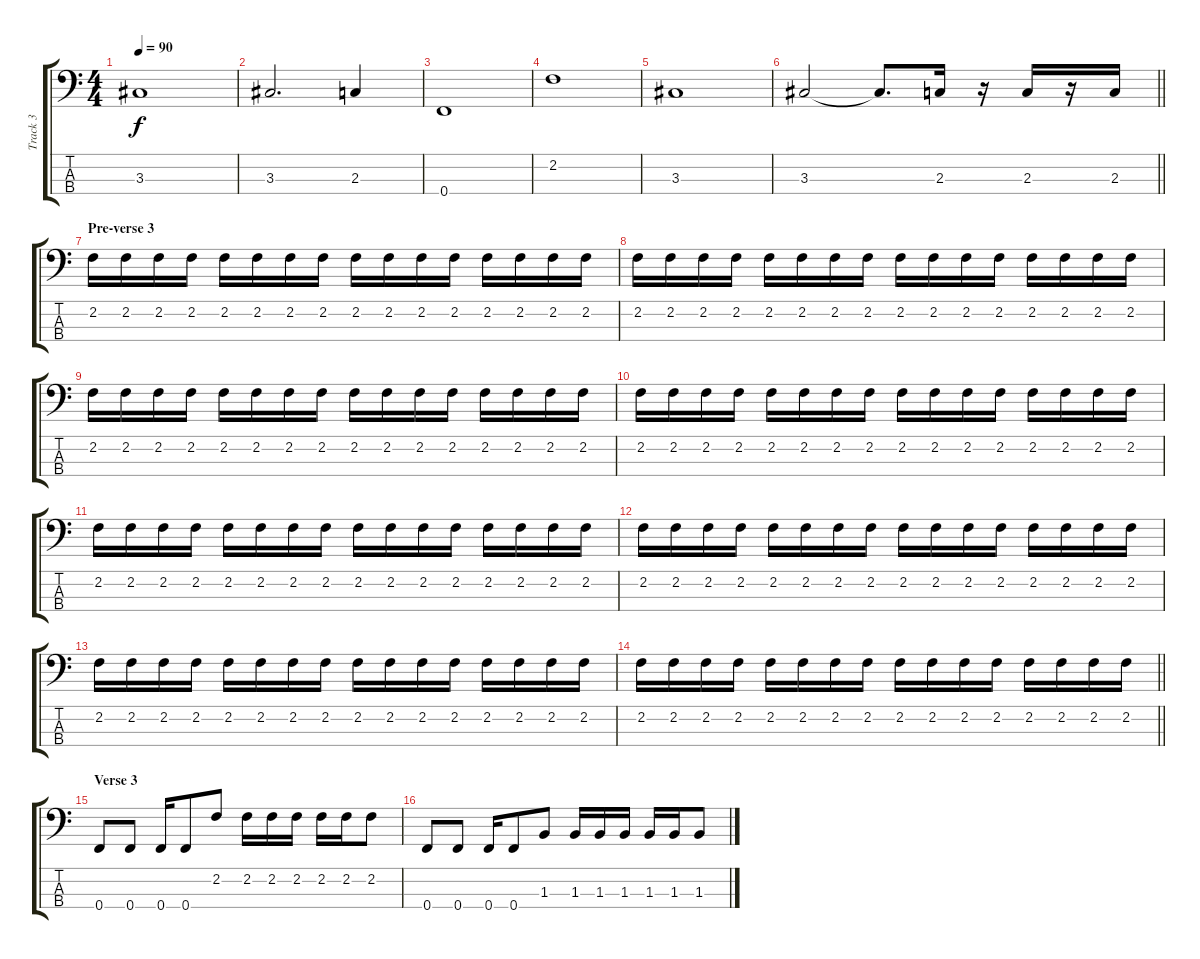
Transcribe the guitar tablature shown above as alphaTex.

\track ("Track 3" "Track 3") {instrument electricbassfinger}
\staff {score tabs}
\tuning (Ab2 Eb2 Bb1 F1) {hide}
\ts (4 4)
\tempo 90
\clef f4
\ks c
3.3.1{dy f} |
3.3.2{d} 2.3.4 |
0.4.1 |
2.2.1 |
3.3.1 |
\barLineRight lightlight
3.3.2 3.3{t}.8{d} 2.3.16 r.16 2.3.16 r.16 2.3.16 |
\section ("" "Pre-verse 3")
2.2.16 2.2.16 2.2.16 2.2.16 2.2.16 2.2.16 2.2.16 2.2.16 2.2.16 2.2.16 2.2.16 2.2.16 2.2.16 2.2.16 2.2.16 2.2.16 |
2.2.16 2.2.16 2.2.16 2.2.16 2.2.16 2.2.16 2.2.16 2.2.16 2.2.16 2.2.16 2.2.16 2.2.16 2.2.16 2.2.16 2.2.16 2.2.16 |
2.2.16 2.2.16 2.2.16 2.2.16 2.2.16 2.2.16 2.2.16 2.2.16 2.2.16 2.2.16 2.2.16 2.2.16 2.2.16 2.2.16 2.2.16 2.2.16 |
2.2.16 2.2.16 2.2.16 2.2.16 2.2.16 2.2.16 2.2.16 2.2.16 2.2.16 2.2.16 2.2.16 2.2.16 2.2.16 2.2.16 2.2.16 2.2.16 |
2.2.16 2.2.16 2.2.16 2.2.16 2.2.16 2.2.16 2.2.16 2.2.16 2.2.16 2.2.16 2.2.16 2.2.16 2.2.16 2.2.16 2.2.16 2.2.16 |
2.2.16 2.2.16 2.2.16 2.2.16 2.2.16 2.2.16 2.2.16 2.2.16 2.2.16 2.2.16 2.2.16 2.2.16 2.2.16 2.2.16 2.2.16 2.2.16 |
2.2.16 2.2.16 2.2.16 2.2.16 2.2.16 2.2.16 2.2.16 2.2.16 2.2.16 2.2.16 2.2.16 2.2.16 2.2.16 2.2.16 2.2.16 2.2.16 |
\barLineRight lightlight
2.2.16 2.2.16 2.2.16 2.2.16 2.2.16 2.2.16 2.2.16 2.2.16 2.2.16 2.2.16 2.2.16 2.2.16 2.2.16 2.2.16 2.2.16 2.2.16 |
\section ("" "Verse 3")
0.4.8 0.4.8 0.4.16 0.4.8 2.2.8 2.2.16 2.2.16 2.2.16 2.2.16 2.2.16 2.2.8 |
0.4.8 0.4.8 0.4.16 0.4.8 1.3.8 1.3.16 1.3.16 1.3.16 1.3.16 1.3.16 1.3.8
